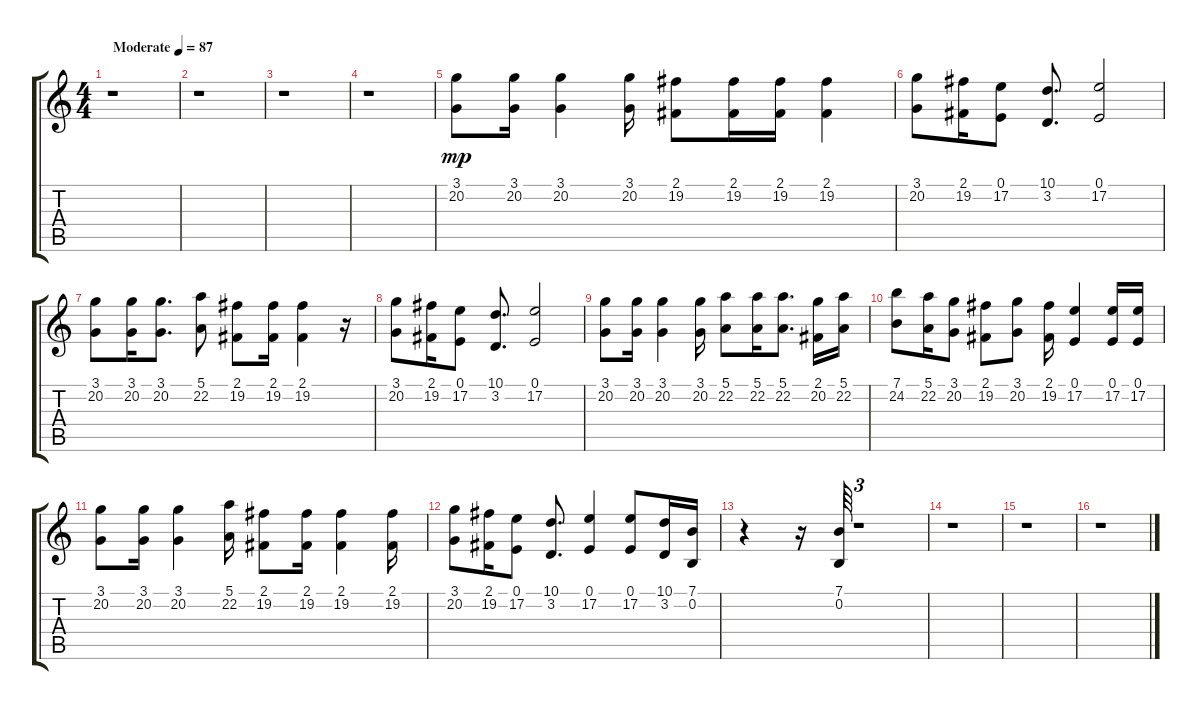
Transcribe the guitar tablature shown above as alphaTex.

\track "" {instrument altosax}
\staff {score tabs}
\tuning (E4 B3 G3 D3 A2 E2) {hide}
\ts (4 4)
\tempo (87 "Moderate")
\clef g2
\ks c
r.1{dy mp instrument altosax} |
r.1 |
r.1 |
r.1 |
(3.1 20.2).8 (3.1 20.2).16 (3.1 20.2).4 (3.1 20.2).16 (2.1 19.2).8 (2.1 19.2).16 (2.1 19.2).16 (2.1 19.2).4 |
(3.1 20.2).8 (2.1 19.2).16 (0.1 17.2).8 (10.1 3.2).8{d} (0.1 17.2).2 |
(3.1 20.2).8 (3.1 20.2).16 (3.1 20.2).8{d} (5.1 22.2).8 (2.1 19.2).8 (2.1 19.2).16 (2.1 19.2).4 r.16 |
(3.1 20.2).8 (2.1 19.2).16 (0.1 17.2).8 (10.1 3.2).8{d} (0.1 17.2).2 |
(3.1 20.2).8 (3.1 20.2).16 (3.1 20.2).4 (3.1 20.2).16 (5.1 22.2).8 (5.1 22.2).16 (5.1 22.2).8{d} (2.1 20.2).16 (5.1 22.2).16 |
(7.1 24.2).8 (5.1 22.2).16 (3.1 20.2).8 (2.1 19.2).8 (3.1 20.2).8 (2.1 19.2).16 (0.1 17.2).4 (0.1 17.2).16 (0.1 17.2).16 |
(3.1 20.2).8 (3.1 20.2).16 (3.1 20.2).4 (5.1 22.2).16 (2.1 19.2).8 (2.1 19.2).16 (2.1 19.2).4 (2.1 19.2).16 |
(3.1 20.2).8 (2.1 19.2).16 (0.1 17.2).8 (10.1 3.2).8{d} (0.1 17.2).4 (0.1 17.2).8 (10.1 3.2).16 (7.1 0.2).16 |
r.4 r.16 (7.1 0.2).64 r.1{tu (3 2)} |
r.1 |
r.1 |
r.1
